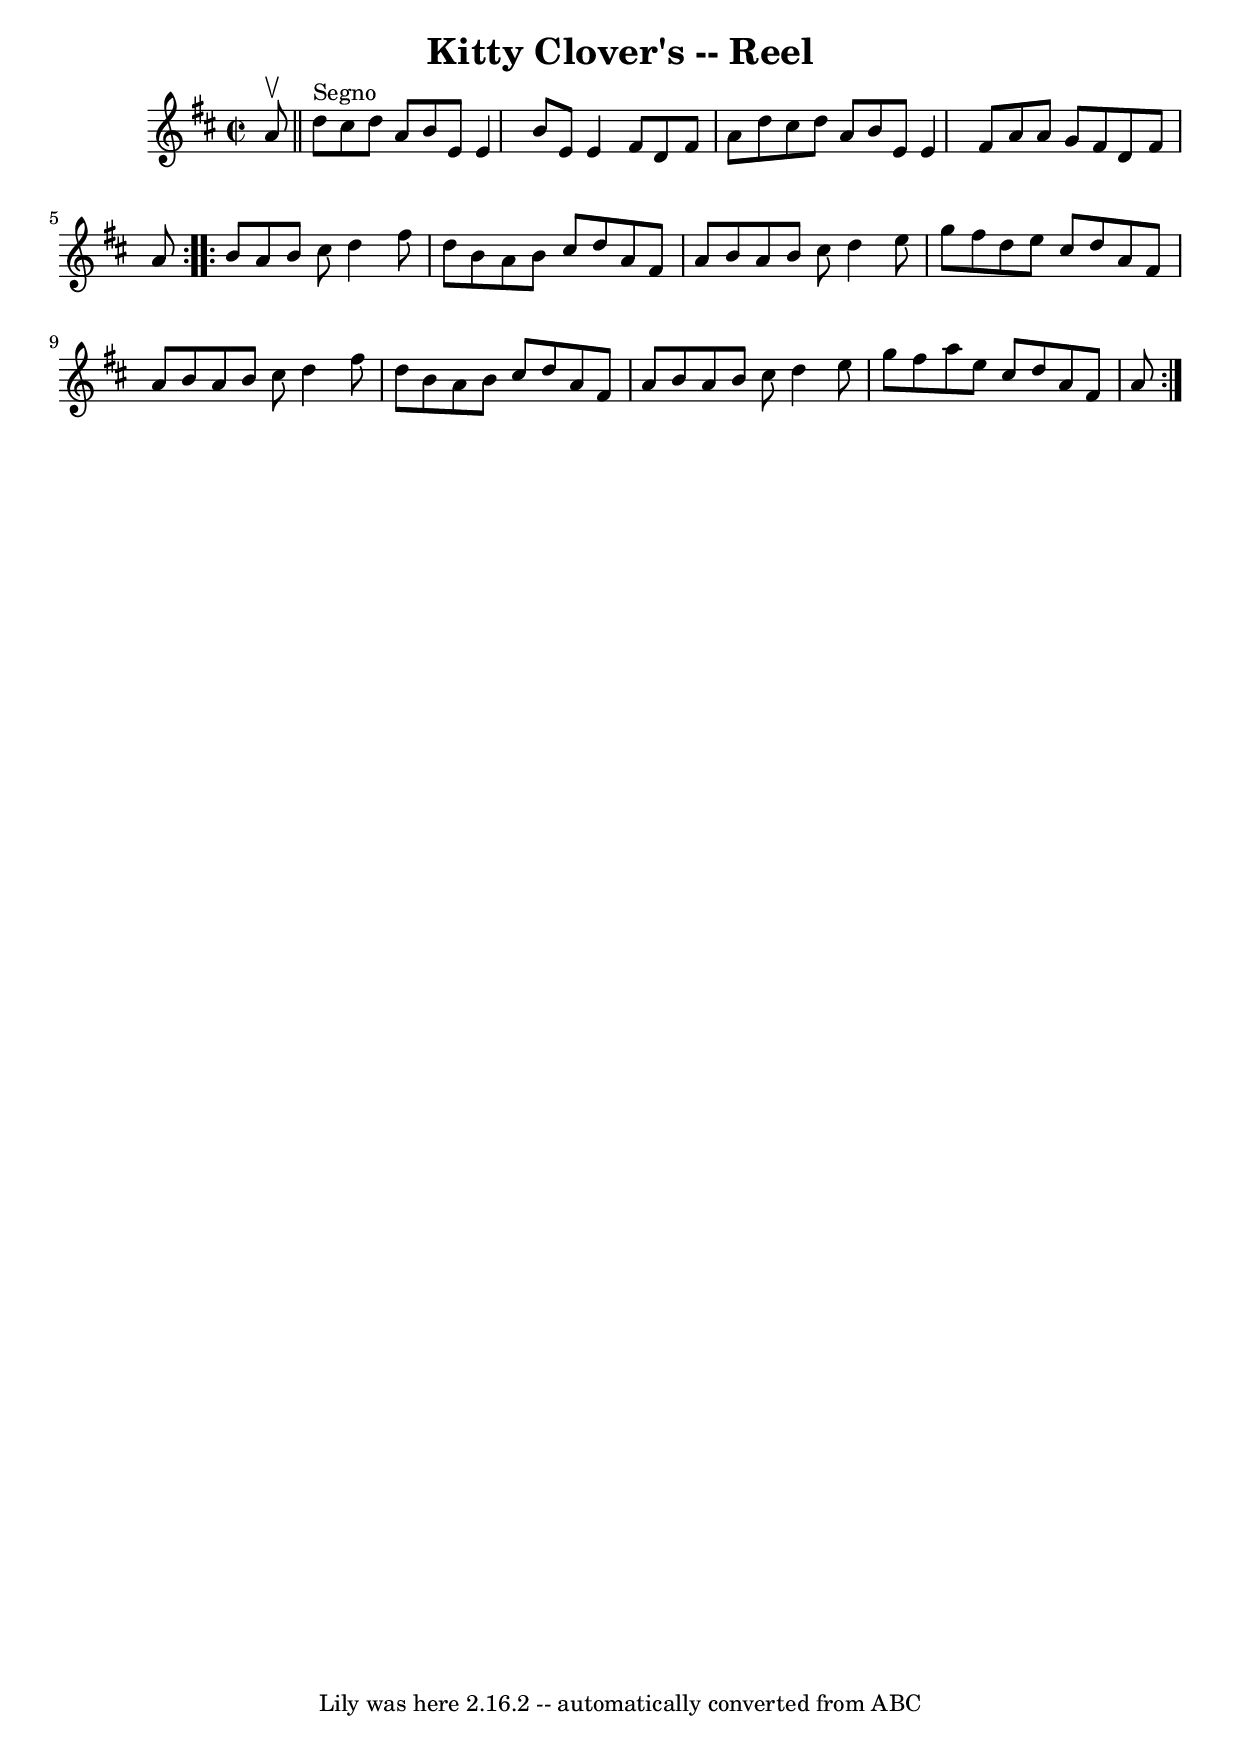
\version "2.16.2"
\include "Mammoth.ily"
\header {
  %% book = "Ryan's Mammoth Collection"
  crossRefNumber = "1"
  footnotes = ""
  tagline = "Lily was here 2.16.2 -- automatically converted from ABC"
  title = "Kitty Clover's -- Reel"

}
voicedefault =  {



  \repeat volta 2 {

    \override Staff.TimeSignature #'style = #'C
    \time 2/2 
    \key d \major
 a'8^\upbow   \bar "||" d''8^"Segno" cis''8   
    d''8 a'8 b'8 e'8 e'4  |
    b'8 e'8 e'4 fis'8 d'8 
    fis'8 a'8  |
    d''8 cis''8 d''8 a'8 b'8 e'8 e'4  
    |
    fis'8 a'8 a'8 g'8 fis'8 d'8 fis'8 a'8  

  } 
  \repeat volta 2 {
    b'8 a'8 b'8 cis''8 d''4 fis''8 d''8  
    |
    b'8 a'8 b'8 cis''8 d''8 a'8 fis'8 a'8  |
    
    b'8 a'8 b'8 cis''8 d''4 e''8 g''8  |
    fis''8    
    d''8 e''8 cis''8 d''8 a'8 fis'8 a'8  |
    b'8 a'8  
    b'8 cis''8 d''4 fis''8 d''8  |
    b'8 a'8 b'8    
    cis''8 d''8 a'8 fis'8 a'8  |
    b'8 a'8 b'8 cis''8   
    d''4 e''8 g''8  |
    fis''8 a''8 e''8 cis''8 d''8    
    a'8 fis'8 a'8    
  }   

}

\score{
  <<

    \context Staff="default"
    {
      \voicedefault 
      
    }

  >>
  \layout {
    
  }
  \midi {
  }

}
